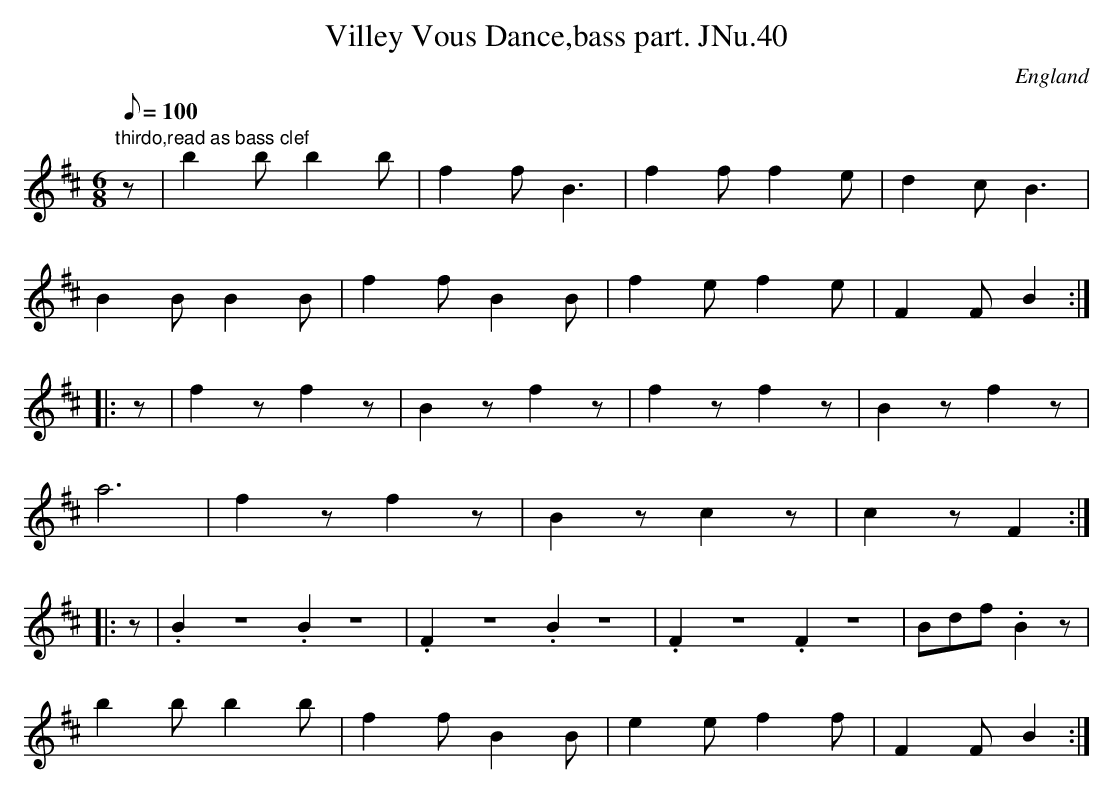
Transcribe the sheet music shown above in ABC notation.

X:1
T:Villey Vous Dance,bass part. JNu.40
M:6/8
Q:100
O:England
K:D
"thirdo,read as bass clef"
z|b2bb2b|f2fB3|f2ff2e|d2cB3|!
B2BB2B|f2fB2B|f2ef2e|F2FB2::!
z|f2zf2z|B2zf2z|f2zf2z|B2zf2z|!
a6|f2zf2z|B2zc2z|c2zF2::!
z|.B2Z.B2Z|.F2Z.B2Z|.F2Z.F2Z|Bdf.B2z|!
b2bb2b|f2fB2B|e2ef2f|F2FB2:|]
